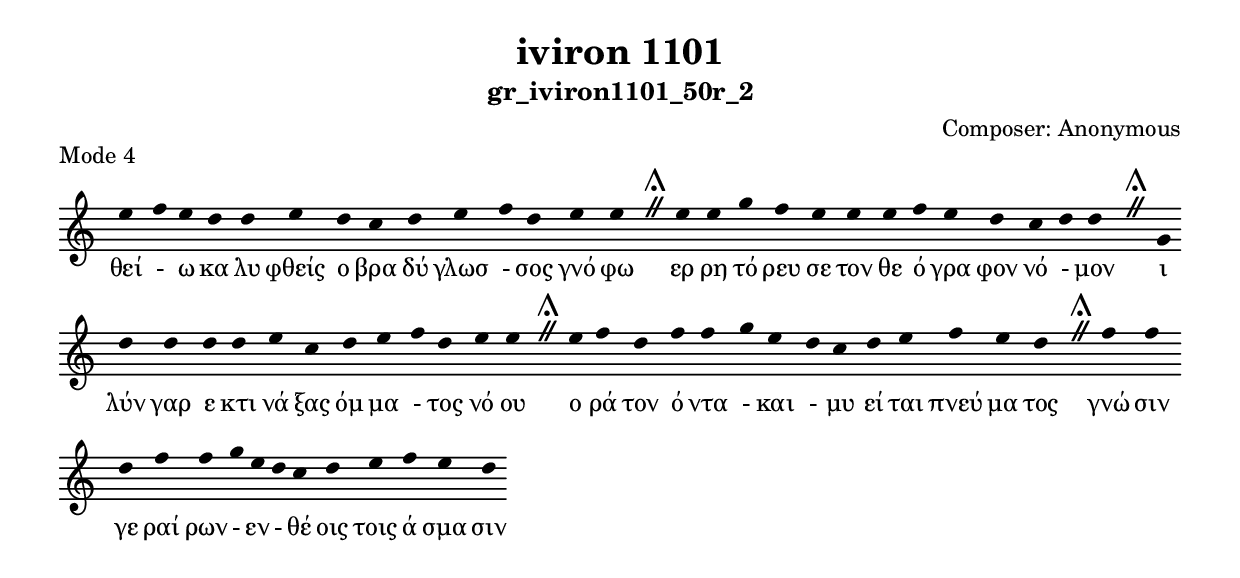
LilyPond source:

\include "gregorian.ly"

	\header {
 	  title = "iviron 1101"
	  subtitle = "gr_iviron1101_50r_2"
	  composer = "Composer: Αnonymous"
	  piece = "Mode 4"
	}

	chant = {
	  e''4 f''4 e''4 d''4 d''4 e''4 d''4 c''4 d''4 e''4 f''4 d''4 e''4 e''4 \divisioMaior
 e''4 e''4 g''4 f''4 e''4 e''4 e''4 f''4 e''4 d''4 c''4 d''4 d''4 \divisioMaior
 g'4 d''4 d''4 d''4 d''4 e''4 c''4 d''4 e''4 f''4 d''4 e''4 e''4 \divisioMaior
 e''4 f''4 d''4 f''4 f''4 g''4 e''4 d''4 c''4 d''4 e''4 f''4 e''4 d''4 \divisioMaior
 f''4 f''4 d''4 f''4 f''4 g''4 e''4 d''4 c''4 d''4 e''4 f''4 e''4 d''4\finalis
	}

	verba = \lyricmode {θεί - ω κα λυ φθείς ο βρα δύ γλωσ - σος γνό φω 
ερ ρη τό ρευ σε τον θε ό γρα φον νό - μον 
ι λύν γαρ ε κτι νά ξας όμ μα - τος νό ου 
ο ρά τον ό ντα - και - μυ εί ται πνεύ μα τος 
γνώ σιν γε ραί ρων - εν - θέ οις τοις ά σμα σιν 
	}


	\score {
	  \new Staff <<
	  \new Voice = "melody" \chant
	  \new Lyrics = "one" \lyricsto melody \verba
	  >>
	  \layout {
	    \context {
	      \Staff
	      \remove "Time_signature_engraver"
	      \remove "Bar_engraver"
	    }
	    \context {
	      \Voice
	      \remove "Stem_engraver"
	    }
	  }
	}